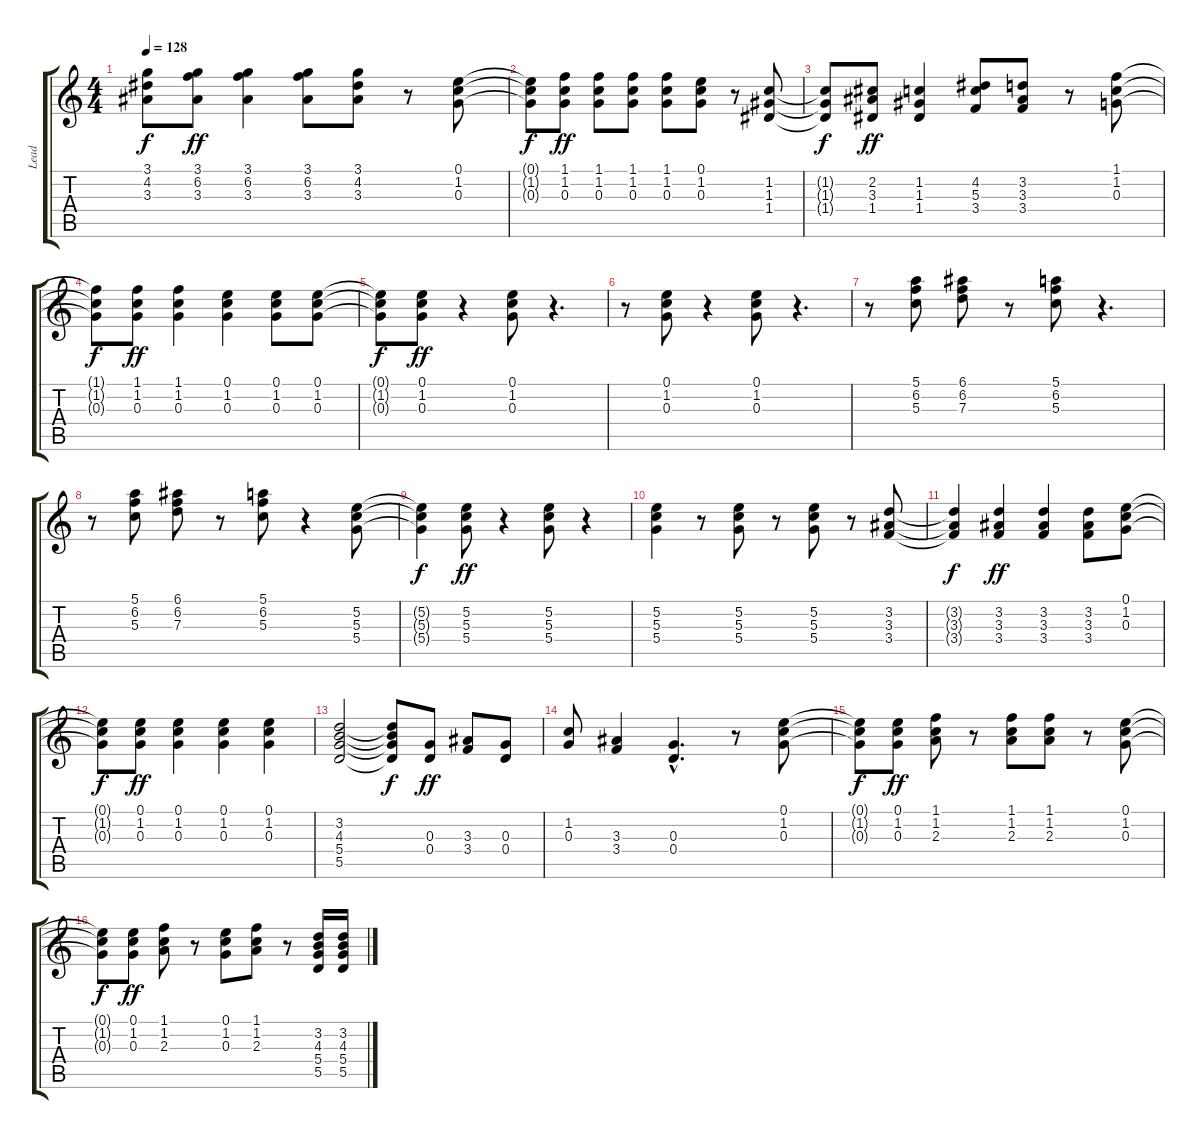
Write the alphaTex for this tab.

\track ("Lead" "Lead") {instrument overdrivenguitar}
\staff {score tabs}
\tuning (E4 B3 G3 D3 A2 E2) {hide}
\ts (4 4)
\tempo 128
\clef g2
\ks c
(3.1{t} 4.2{t} 3.3{t}).8{dy f} (3.1 6.2 3.3).8{dy ff} (3.1 6.2 3.3).4 (3.1 6.2 3.3).8 (3.1 4.2 3.3).8 r.8 (0.1 1.2 0.3).8 |
(0.1{t} 1.2{t} 0.3{t}).8{dy f} (1.1 1.2 0.3).8{dy ff} (1.1 1.2 0.3).8 (1.1 1.2 0.3).8 (1.1 1.2 0.3).8 (0.1 1.2 0.3).8 r.8 (1.2 1.3 1.4).8 |
(1.2{t} 1.3{t} 1.4{t}).8{dy f} (2.2 3.3 1.4).8{dy ff} (1.2 1.3 1.4).4 (4.2 5.3 3.4).8 (3.2 3.3 3.4).8 r.8 (1.1 1.2 0.3).8 |
(1.1{t} 1.2{t} 0.3{t}).8{dy f} (1.1 1.2 0.3).8{dy ff} (1.1 1.2 0.3).4 (0.1 1.2 0.3).4 (0.1 1.2 0.3).8 (0.1 1.2 0.3).8 |
(0.1{t} 1.2{t} 0.3{t}).8{dy f} (0.1 1.2 0.3).8{dy ff} r.4 (0.1 1.2 0.3).8 r.4{d} |
r.8 (0.1 1.2 0.3).8 r.4 (0.1 1.2 0.3).8 r.4{d} |
r.8 (5.1 6.2 5.3).8 (6.1 6.2 7.3).8 r.8 (5.1 6.2 5.3).8 r.4{d} |
r.8 (5.1 6.2 5.3).8 (6.1 6.2 7.3).8 r.8 (5.1 6.2 5.3).8 r.4 (5.2 5.3 5.4).8 |
(5.2{t} 5.3{t} 5.4{t}).4{dy f} (5.2 5.3 5.4).8{dy ff} r.4 (5.2 5.3 5.4).8 r.4 |
(5.2 5.3 5.4).4 r.8 (5.2 5.3 5.4).8 r.8 (5.2 5.3 5.4).8 r.8 (3.2 3.3 3.4).8 |
(3.2{t} 3.3{t} 3.4{t}).4{dy f} (3.2 3.3 3.4).4{dy ff} (3.2 3.3 3.4).4 (3.2 3.3 3.4).8 (0.1 1.2 0.3).8 |
(0.1{t} 1.2{t} 0.3{t}).8{dy f} (0.1 1.2 0.3).8{dy ff} (0.1 1.2 0.3).4 (0.1 1.2 0.3).4 (0.1 1.2 0.3).4 |
(3.2 4.3 5.4 5.5).2 (3.2{t} 4.3{t} 5.4{t} 5.5{t}).8{dy f} (0.3 0.4).8{dy ff} (3.3 3.4).8 (0.3 0.4).8 |
(1.2 0.3).8 (3.3 3.4).4 (0.3{hac} 0.4{hac}).4{d} r.8 (0.1 1.2 0.3).8 |
(0.1{t} 1.2{t} 0.3{t}).8{dy f} (0.1 1.2 0.3).8{dy ff} (1.1 1.2 2.3).8 r.8 (1.1 1.2 2.3).8 (1.1 1.2 2.3).8 r.8 (0.1 1.2 0.3).8 |
(0.1{t} 1.2{t} 0.3{t}).8{dy f} (0.1 1.2 0.3).8{dy ff} (1.1 1.2 2.3).8 r.8 (0.1 1.2 0.3).8 (1.1 1.2 2.3).8 r.8 (3.2 4.3 5.4 5.5).16 (3.2 4.3 5.4 5.5).16
